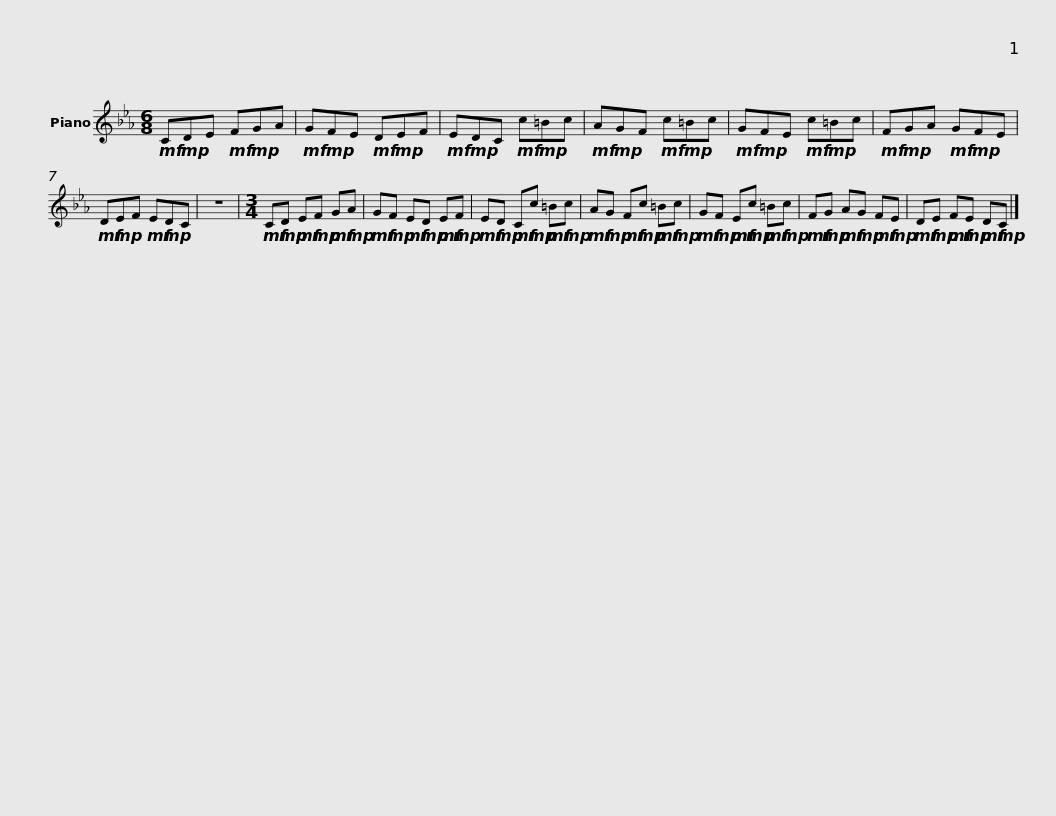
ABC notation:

X:1
L:1/8
M:6/8
I:linebreak $
K:Eb
V:1 treble
V:1
!mf! C!mp!DE!mf! F!mp!GA |!mf! G!mp!FE!mf! D!mp!EF |!mf! E!mp!DC!mf! c!mp!=Bc |!mf! A!mp!GF!mf! c!mp!=Bc |!mf! G!mp!FE!mf! c!mp!=Bc | %5
!mf! F!mp!GA!mf! G!mp!FE |!mf! D!mp!EF!mf! E!mp!DC |$ z6 |[M:3/4]!mf! C!mp!D!mf! E!mp!F!mf! G!mp!A |!mf! G!mp!F!mf! E!mp!D!mf! E!mp!F | %10
!mf! E!mp!D!mf! C!mp!c!mf! =B!mp!c |!mf! A!mp!G!mf! F!mp!c!mf! =B!mp!c |!mf! G!mp!F!mf! E!mp!c!mf! =B!mp!c |!mf! F!mp!G!mf! A!mp!G!mf! F!mp!E |$!mf! D!mp!E!mf! F!mp!E!mf! D!mp!C |] %15
